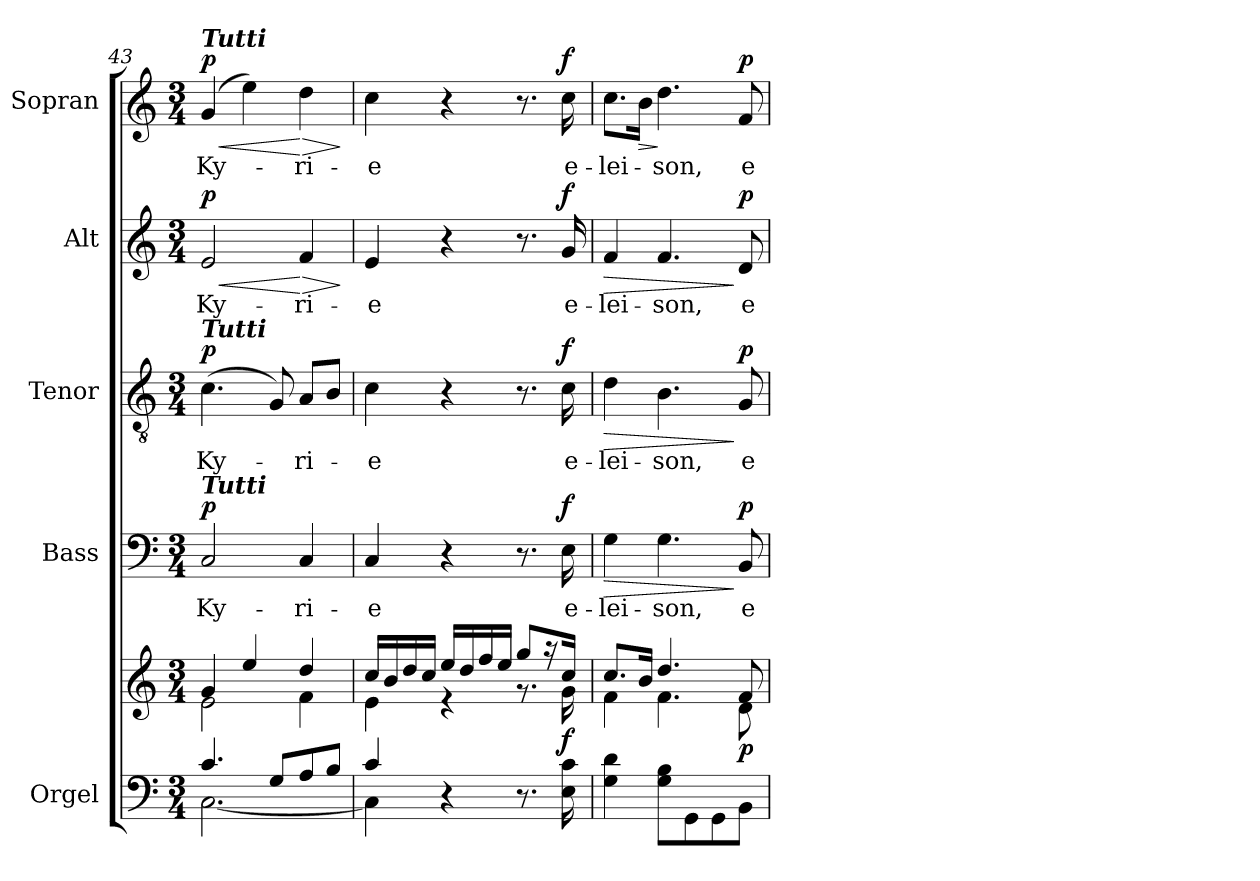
**kern	**kern	**dynam	**kern	**text	**dynam	**kern	**text	**dynam	**kern	**text	**dynam	**kern	**text	**dynam
*part5	*part5	*part5	*part4	*part4	*part4	*part3	*part3	*part3	*part2	*part2	*part2	*part1	*part1	*part1
*staff6	*staff5	*staff5/6	*staff4	*staff4	*staff4	*staff3	*staff3	*staff3	*staff2	*staff2	*staff2	*staff1	*staff1	*staff1
*I"Orgel	*	*	*I"Bass	*	*	*I"Tenor	*	*	*I"Alt	*	*	*I"Sopran	*	*
*I'Org.	*	*	*I'B.	*	*	*I'T.	*	*	*I'A.	*	*	*I'S.	*	*
*clefF4	*clefG2	*	*clefF4	*	*	*clefGv2	*	*	*clefG2	*	*	*clefG2	*	*
*k[]	*k[]	*	*k[]	*	*	*k[]	*	*	*k[]	*	*	*k[]	*	*
*C:	*C:	*	*C:	*	*	*C:	*	*	*C:	*	*	*C:	*	*
*M3/4	*M3/4	*	*M3/4	*	*	*M3/4	*	*	*M3/4	*	*	*M3/4	*	*
=43	=43	=43	=43	=43	=43	=43	=43	=43	=43	=43	=43	=43	=43	=43
*^	*^	*	*	*	*	*	*	*	*	*	*	*	*	*
!	!	!	!	!	!	!	!	!	!	!	!	!	!	!LO:TX:a:Bi:t=Tutti	!	!
!	!	!	!	!	!	!	!	!LO:TX:a:Bi:t=Tutti	!	!	!	!	!	!	!	!
!	!	!	!	!	!LO:TX:a:Bi:t=Tutti	!	!	!	!	!	!	!	!	!	!	!
!	!	!	!	!	!	!LO:LY:b	!LO:DY:a	!	!LO:LY:b	!LO:DY:a	!	!LO:LY:b	!LO:HP:b	!	!LO:LY:b	!LO:HP:b
!	!	!	!	!	!	!	!	!	!	!	!	!	!LO:DY:n=1:a	!	!	!LO:DY:n=1:a
4.c/	[<2.C\	4g/	2e\	.	2C/	Ky-	p	(>4.c\	Ky-	p	2e/	Ky-	< p	(4g/	Ky-	< p
.	.	4ee/	.	.	.	.	.	.	.	.	.	.	.	4ee\)	.	.
8G/L	.	.	.	.	.	.	.	8G/)	.	.	.	.	.	.	.	.
!	!	!	!	!	!	!LO:LY:b	!	!	!LO:LY:b	!	!	!LO:LY:b	!LO:HP:n=1:b	!	!LO:LY:b	!LO:HP:n=1:b
8A/	.	4dd/	4f\	.	4C/	-ri-	.	8A/L	-ri-	.	4f/	-ri-	[ >	4dd\	-ri-	[ >
8B/J	.	.	.	.	.	.	.	8B/J	.	.	.	.	.	.	.	.
*v	*v	*	*	*	*	*	*	*	*	*	*	*	*	*	*	*
*	*v	*v	*	*	*	*	*	*	*	*	*	*	*	*	*
.	.	.	.	.	.	.	.	.	.	.	]	.	.	]
=44	=44	=44	=44	=44	=44	=44	=44	=44	=44	=44	=44	=44	=44	=44
*^	*^	*	*	*	*	*	*	*	*	*	*	*	*	*
!	!	!	!	!	!	!LO:LY:b	!	!	!LO:LY:b	!	!	!LO:LY:b	!	!	!LO:LY:b	!
4c/	4C\]	16cc/LL	4e\	.	4C/	-e	.	4c\	-e	.	4e/	-e	.	4cc\	-e	.
.	.	16b/	.	.	.	.	.	.	.	.	.	.	.	.	.	.
.	.	16dd/	.	.	.	.	.	.	.	.	.	.	.	.	.	.
.	.	16cc/JJ	.	.	.	.	.	.	.	.	.	.	.	.	.	.
4r	2ryy	16ee/LL	4re	.	4r	.	.	4r	.	.	4r	.	.	4r	.	.
.	.	16dd/	.	.	.	.	.	.	.	.	.	.	.	.	.	.
.	.	16ff/	.	.	.	.	.	.	.	.	.	.	.	.	.	.
.	.	16ee/JJ	.	.	.	.	.	.	.	.	.	.	.	.	.	.
8.r	.	8gg/L	8.rf	.	8.r	.	.	8.r	.	.	8.r	.	.	8.r	.	.
.	.	16rgg	.	.	.	.	.	.	.	.	.	.	.	.	.	.
!	!	!	!	!LO:DY:b	!	!LO:LY:b	!LO:DY:a	!	!LO:LY:b	!LO:DY:a	!	!LO:LY:b	!LO:DY:a	!	!LO:LY:b	!LO:DY:a
16E\ 16c\	.	16cc/Jk	16g\	f	16E\	e-	f	16c\	e-	f	16g/	e-	f	16cc\	e-	f
*v	*v	*	*	*	*	*	*	*	*	*	*	*	*	*	*	*
=45	=45	=45	=45	=45	=45	=45	=45	=45	=45	=45	=45	=45	=45	=45	=45
!	!	!	!	!	!LO:LY:b	!LO:HP:b	!	!LO:LY:b	!LO:HP:b	!	!LO:LY:b	!LO:HP:b	!	!LO:LY:b	!
4G\ 4d\	8.cc/L	4f\	.	4G\	-lei-	>	4d\	-lei-	>	4f/	-lei-	>	8.cc\L	-lei-	.
!	!	!	!	!	!	!	!	!	!	!	!	!	!	!	!LO:HP:b
.	16b/Jk	.	.	.	.	.	.	.	.	.	.	.	16b\Jk	.	>
!	!	!	!	!	!LO:LY:b	!	!	!LO:LY:b	!	!	!LO:LY:b	!	!	!LO:LY:b	!
8G\ 8B\L	4.dd/	4.f\	.	4.G\	-son,	.	4.B\	-son,	.	4.f/	-son,	.	4.dd\	-son,	]
8GG\	.	.	.	.	.	.	.	.	.	.	.	.	.	.	.
8GG\	.	.	.	.	.	.	.	.	.	.	.	.	.	.	.
!	!	!	!LO:DY:b	!	!LO:LY:b	!LO:DY:n=1:a	!	!LO:LY:b	!LO:DY:n=1:a	!	!LO:LY:b	!LO:DY:n=1:a	!	!LO:LY:b	!LO:DY:a
8BB\J	8f/	8d\	p	8BB/	e-	] p	8G/	e-	] p	8d/	e-	] p	8f/	e-	p
*	*v	*v	*	*	*	*	*	*	*	*	*	*	*	*	*
=	=	=	=	=	=	=	=	=	=	=	=	=	=	=
*-	*-	*-	*-	*-	*-	*-	*-	*-	*-	*-	*-	*-	*-	*-
